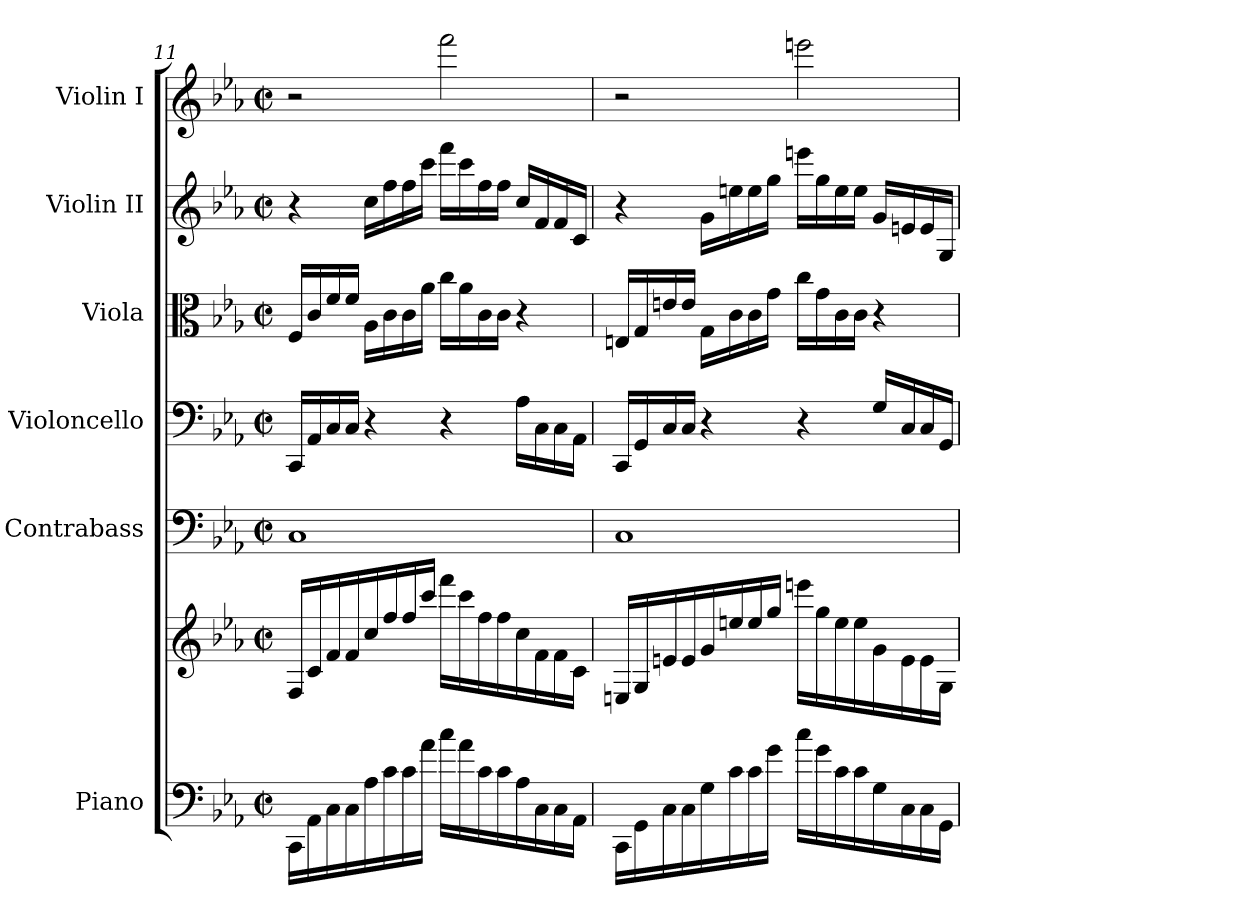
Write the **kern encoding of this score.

**kern	**kern	**kern	**kern	**kern	**kern	**kern
*part6	*part6	*part5	*part4	*part3	*part2	*part1
*staff7	*staff6	*staff5	*staff4	*staff3	*staff2	*staff1
*I"Piano	*	*I"Contrabass	*I"Violoncello	*I"Viola	*I"Violin II	*I"Violin I
*I'Pno.	*	*I'Cb.	*I'Vc.	*I'Vla.	*I'Vln. II	*I'Vln. I
*clefF4	*clefG2	*clefF4	*clefF4	*clefC3	*clefG2	*clefG2
*	*	*ITrd7c12	*	*	*	*
*k[b-e-a-]	*k[b-e-a-]	*k[b-e-a-]	*k[b-e-a-]	*k[b-e-a-]	*k[b-e-a-]	*k[b-e-a-]
*M2/2	*M2/2	*M2/2	*M2/2	*M2/2	*M2/2	*M2/2
*met(c|)	*met(c|)	*met(c|)	*met(c|)	*met(c|)	*met(c|)	*met(c|)
=11	=11	=11	=11	=11	=11	=11
16CC\LL	16F/LL	1CC	16CC/LL	16F/LL	4r	2r
16AA-\	16c/	.	16AA-/	16c/	.	.
16C\	16f/	.	16C/	16f/	.	.
16C\	16f/	.	16C/JJ	16f/JJ	.	.
16A-\	16cc/	.	4r	16A-\LL	16cc\LL	.
16c\	16ff/	.	.	16c\	16ff\	.
16c\	16ff/	.	.	16c\	16ff\	.
16a-\JJ	16ccc/JJ	.	.	16a-\JJ	16ccc\JJ	.
16cc\LL	16fff\LL	.	4r	16cc\LL	16fff\LL	2fff\
16a-\	16ccc\	.	.	16a-\	16ccc\	.
16c\	16ff\	.	.	16c\	16ff\	.
16c\	16ff\	.	.	16c\JJ	16ff\JJ	.
16A-\	16cc\	.	16A-\LL	4r	16cc/LL	.
16C\	16f\	.	16C\	.	16f/	.
16C\	16f\	.	16C\	.	16f/	.
16AA-\JJ	16c\JJ	.	16AA-\JJ	.	16c/JJ	.
=12	=12	=12	=12	=12	=12	=12
16CC\LL	16En/LL	1CC	16CC/LL	16En/LL	4r	2r
16GG\	16G/	.	16GG/	16G/	.	.
16C\	16en/	.	16C/	16en/	.	.
16C\	16e/	.	16C/JJ	16e/JJ	.	.
16G\	16g/	.	4r	16G\LL	16g\LL	.
16c\	16een/	.	.	16c\	16een\	.
16c\	16ee/	.	.	16c\	16ee\	.
16g\JJ	16gg/JJ	.	.	16g\JJ	16gg\JJ	.
16cc\LL	16eeen\LL	.	4r	16cc\LL	16eeen\LL	2eeen\
16g\	16gg\	.	.	16g\	16gg\	.
16c\	16ee\	.	.	16c\	16ee\	.
16c\	16ee\	.	.	16c\JJ	16ee\JJ	.
16G\	16g\	.	16G/LL	4r	16g/LL	.
16C\	16e\	.	16C/	.	16en/	.
16C\	16e\	.	16C/	.	16e/	.
16GG\JJ	16G\JJ	.	16GG/JJ	.	16G/JJ	.
=	=	=	=	=	=	=
*-	*-	*-	*-	*-	*-	*-
